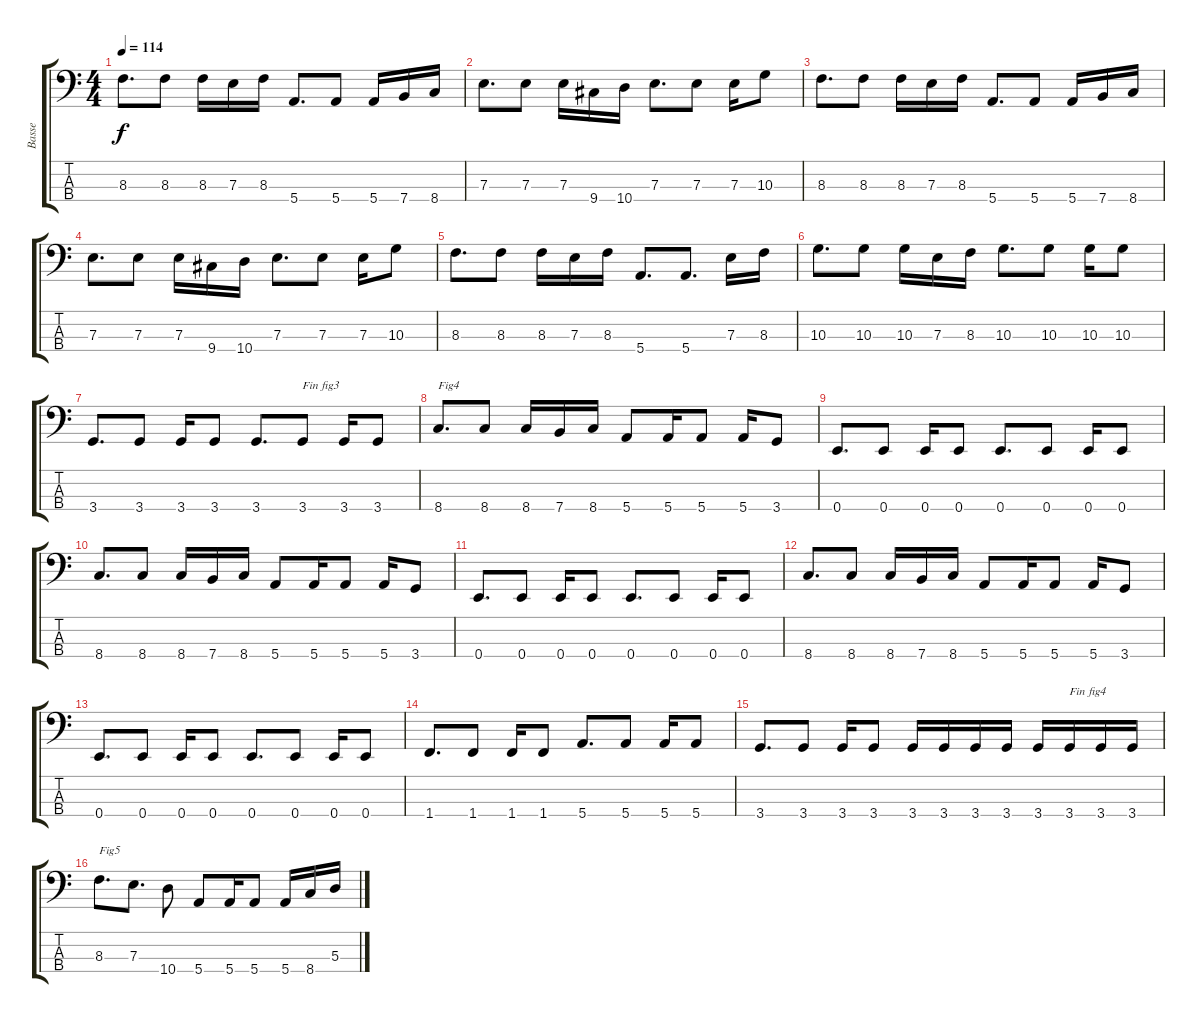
\track ("Basse" "Basse") {instrument electricbasspick}
\staff {score tabs}
\tuning (G2 D2 A1 E1) {hide}
\ts (4 4)
\tempo 114
\clef f4
\ks c
8.3.8{d dy f} 8.3.8 8.3.16 7.3.16 8.3.16 5.4.8{d} 5.4.8 5.4.16 7.4.16 8.4.16 |
7.3.8{d} 7.3.8 7.3.16 9.4.16 10.4.16 7.3.8{d} 7.3.8 7.3.16 10.3.8 |
8.3.8{d} 8.3.8 8.3.16 7.3.16 8.3.16 5.4.8{d} 5.4.8 5.4.16 7.4.16 8.4.16 |
7.3.8{d} 7.3.8 7.3.16 9.4.16 10.4.16 7.3.8{d} 7.3.8 7.3.16 10.3.8 |
8.3.8{d} 8.3.8 8.3.16 7.3.16 8.3.16 5.4.8{d} 5.4.8{d} 7.3.16 8.3.16 |
10.3.8{d} 10.3.8 10.3.16 7.3.16 8.3.16 10.3.8{d} 10.3.8 10.3.16 10.3.8 |
3.4.8{d} 3.4.8 3.4.16 3.4.8 3.4.8{d} 3.4.8{txt "Fin fig3"} 3.4.16 3.4.8 |
8.4.8{d txt "Fig4"} 8.4.8 8.4.16 7.4.16 8.4.16 5.4.8 5.4.16 5.4.8 5.4.16 3.4.8 |
0.4.8{d} 0.4.8 0.4.16 0.4.8 0.4.8{d} 0.4.8 0.4.16 0.4.8 |
8.4.8{d} 8.4.8 8.4.16 7.4.16 8.4.16 5.4.8 5.4.16 5.4.8 5.4.16 3.4.8 |
0.4.8{d} 0.4.8 0.4.16 0.4.8 0.4.8{d} 0.4.8 0.4.16 0.4.8 |
8.4.8{d} 8.4.8 8.4.16 7.4.16 8.4.16 5.4.8 5.4.16 5.4.8 5.4.16 3.4.8 |
0.4.8{d} 0.4.8 0.4.16 0.4.8 0.4.8{d} 0.4.8 0.4.16 0.4.8 |
1.4.8{d} 1.4.8 1.4.16 1.4.8 5.4.8{d} 5.4.8 5.4.16 5.4.8 |
3.4.8{d} 3.4.8 3.4.16 3.4.8 3.4.16 3.4.16 3.4.16 3.4.16 3.4.16 3.4.16{txt "Fin fig4"} 3.4.16 3.4.16 |
8.3.8{d txt "Fig5"} 7.3.8{d} 10.4.8 5.4.8 5.4.16 5.4.8 5.4.16 8.4.16 5.3.16
